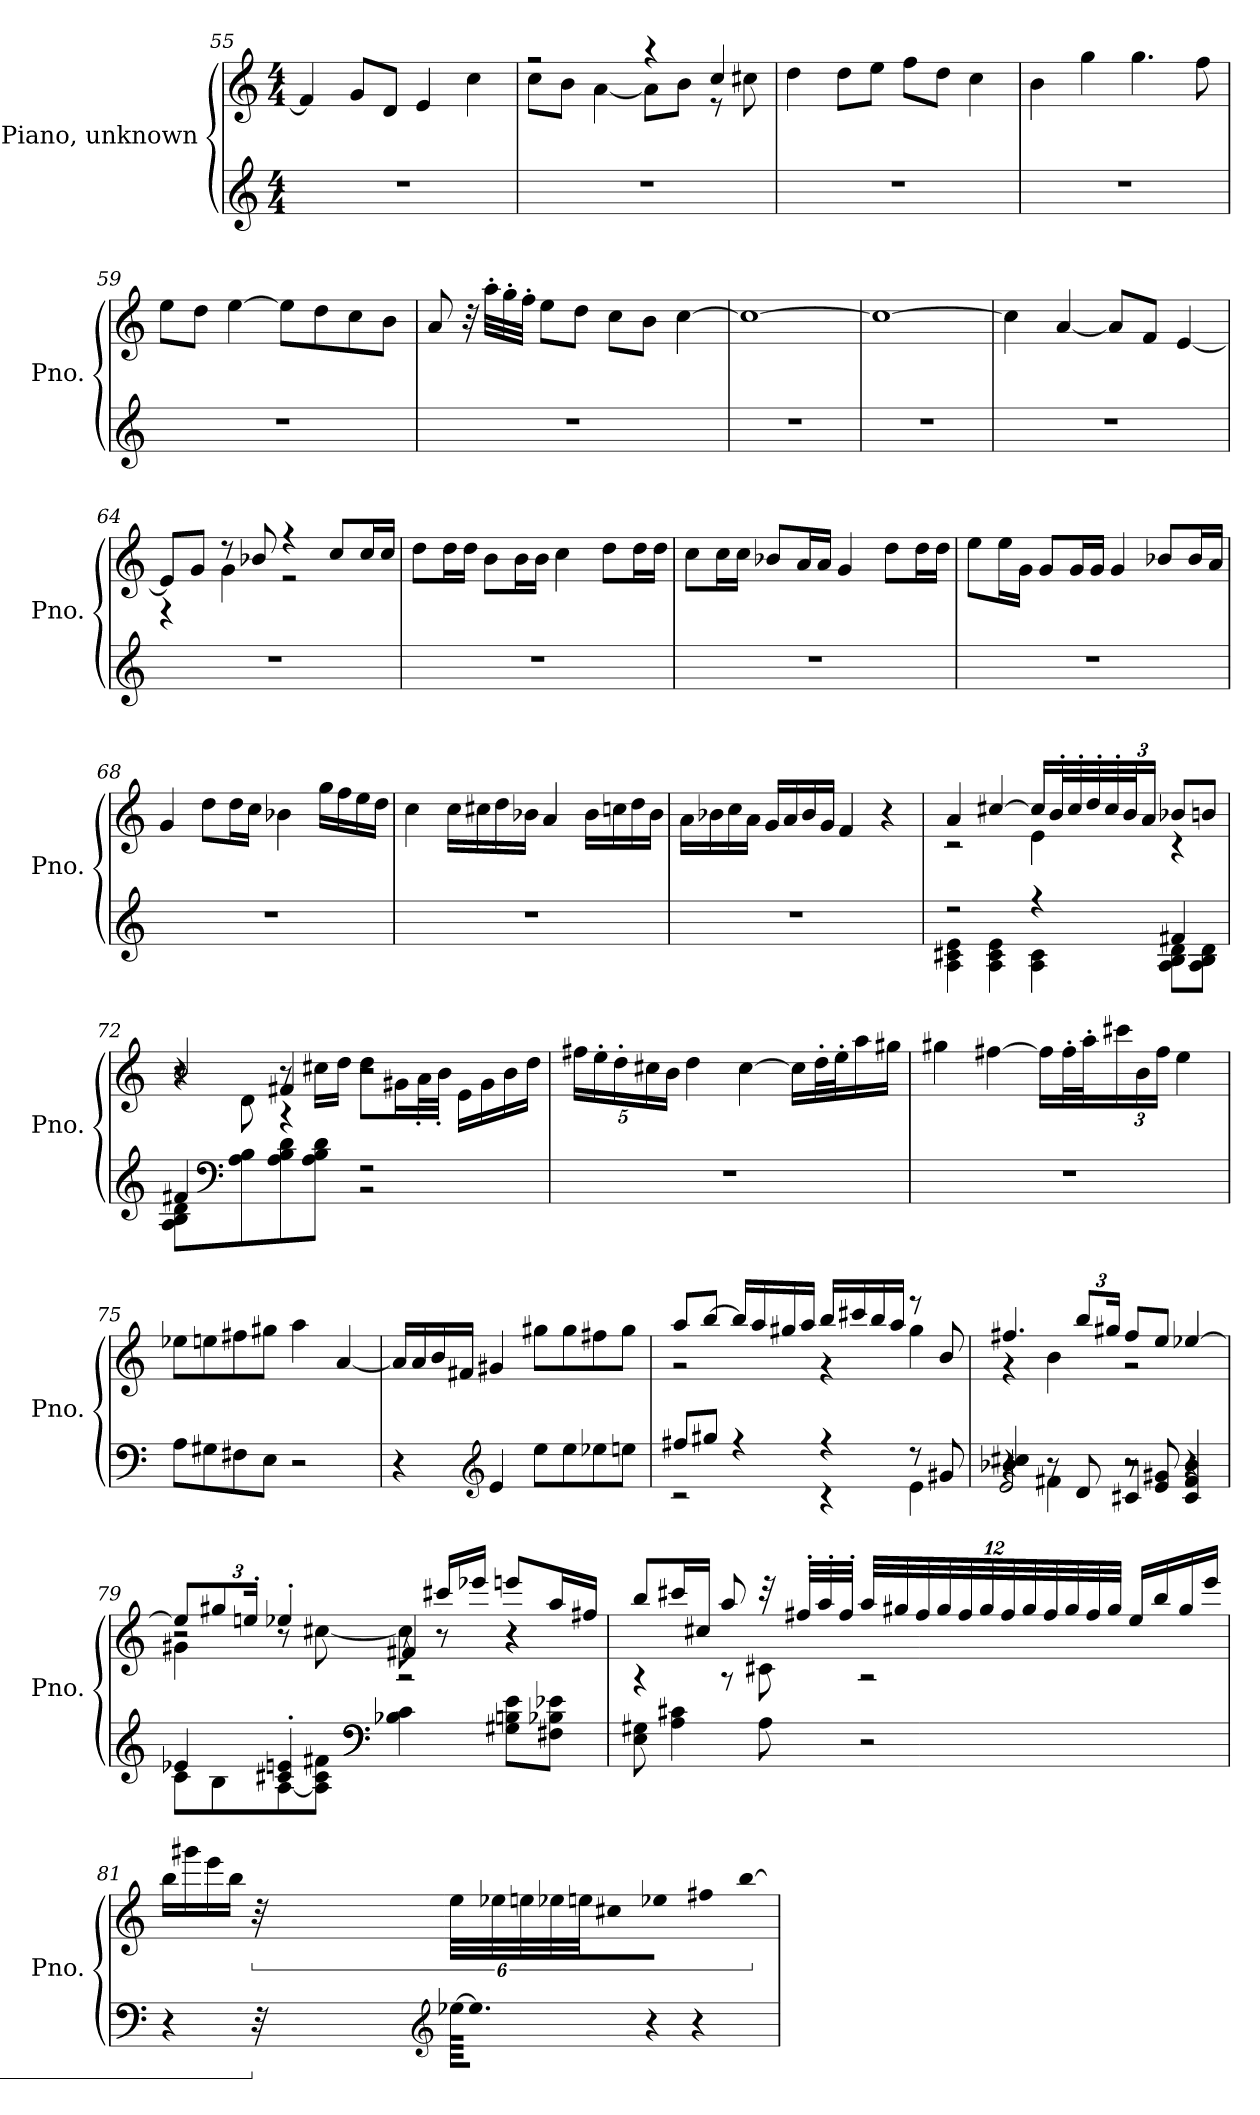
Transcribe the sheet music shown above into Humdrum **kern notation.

**kern	**kern
*part1	*part1
*staff2	*staff1
*I"Piano, unknown	*
*I'Pno.	*
*clefG2	*clefG2
*k[]	*k[]
*M4/4	*M4/4
=55	=55
1r	4f/]
.	8g/L
.	8d/J
.	4e/
.	4cc\
=56	=56
*	*^
1r	2r	8cc\L
.	.	8b\J
.	.	[4a\
.	4r	8a\L]
.	.	8b\J
.	4cc/	8r
.	.	8cc#X\
*	*v	*v
!!LO:LB:g=z
=57	=57
1r	4dd\
.	8dd\L
.	8ee\J
.	8ff\L
.	8dd\J
.	4cc\
=58	=58
1r	4b\
.	4gg\
.	4.gg\
.	8ff\
=59	=59
1r	8ee\L
.	8dd\J
.	[4ee\
.	8ee\L]
.	8dd\
.	8cc\
.	8b\J
=60	=60
1r	8a/
.	32r
.	32aa'\LLL
.	32gg'\
.	32ff'\JJJ
.	8ee\L
.	8dd\J
.	8cc\L
.	8b\J
.	[4cc\
=61	=61
1r	1cc_
=62	=62
1r	1cc_
=63	=63
1r	4cc\]
.	[4a/
.	8a/L]
.	8f/J
.	[4e/
!!LO:PB:g=z
=64	=64
*	*^
1r	8e/L]	4r
.	8g/J	.
.	8r	4g\
.	8b-X/	.
.	4r	2r
.	8cc/L	.
.	16cc/L	.
.	16cc/JJ	.
*	*v	*v
=65	=65
1r	8dd\L
.	16dd\L
.	16dd\JJ
.	8b\L
.	16b\L
.	16b\JJ
.	4cc\
.	8dd\L
.	16dd\L
.	16dd\JJ
=66	=66
1r	8cc\L
.	16cc\L
.	16cc\JJ
.	8b-X/L
.	16a/L
.	16a/JJ
.	4g/
.	8dd\L
.	16dd\L
.	16dd\JJ
=67	=67
1r	8ee\L
.	16ee\L
.	16g\JJ
.	8g/L
.	16g/L
.	16g/JJ
.	4g/
.	8b-X/L
.	16b-/L
.	16a/JJ
!!LO:LB:g=z
=68	=68
1r	4g/
.	8dd\L
.	16dd\L
.	16cc\JJ
.	4b-X\
.	16gg\LL
.	16ff\
.	16ee\
.	16dd\JJ
=69	=69
1r	4cc\
.	16cc\LL
.	16cc#X\
.	16dd\
.	16b-X\JJ
.	4a/
.	16b-\LL
.	16ccn\
.	16dd\
.	16b-\JJ
=70	=70
1r	16a\LL
.	16b-X\
.	16cc\
.	16a\JJ
.	16g/LL
.	16a/
.	16b-/
.	16g/JJ
.	4f/
.	4r
!!LO:LB:g=z
=71	=71
*^	*^
2r	4A\ 4c#X\ 4e\	4a/	2r
.	4A\ 4c#\ 4e\	[4cc#X/	.
4r	4A\ 4c#\	16cc#/LL]	4e\
.	.	32b'/L	.
.	.	32cc#'/	.
.	.	32dd'/	.
.	.	32cc#'/	.
*	*	*Xbrackettup	*
.	.	48b/J	.
.	.	24a/JJ	.
4f#X/	8A\ 8B\ 8d\L	8b-X/L	4r
.	8A\ 8B\ 8d\J	8bn/J	.
=72	=72	=72	=72
*	*	*	*^
4f#X/	8A\ 8B\ 8d\L	2b/	8r	4r
*clefF4	*	*	*	*
.	8A\ 8B\	.	8d\	.
4r	8A\ 8B\ 8d\	.	8r	4f#X/
.	8A\ 8B\ 8d\J	.	16cc#X\LL	.
.	.	.	16dd\JJ	.
2r	2r	2r	8dd\L	2r
.	.	.	16g#X\L	.
.	.	.	32a'\L	.
.	.	.	32b'\JJJ	.
.	.	.	16e\LL	.
.	.	.	16g#\	.
.	.	.	16b\	.
.	.	.	16dd\JJ	.
*v	*v	*	*	*
*	*v	*v	*v
!!LO:LB:g=z
=73	=73
1r	20ff#X\LL
.	20ee'\
.	20dd'\
.	20cc#X\
.	20b\JJ
.	4dd\
.	[4cc#\
.	16cc#\LL]
.	32dd'\L
.	32ee'\J
.	16aa\
.	16gg#X\JJ
=74	=74
1r	4gg#X\
.	[4ff#X\
.	16ff#\LL]
.	32ff#'\L
.	32aa'\J
.	24ccc#X\
.	24b\
.	24ff#\JJ
.	4ee\
=75	=75
8A\L	8ee-X\L
8G#X\	8een\
8F#X\	8ff#X\
8E\J	8gg#X\J
2r	4aa\
.	[4a/
!!LO:LB:g=z
=76	=76
4r	16a/LL]
.	16a/
.	16b/
.	16f#X/JJ
*clefG2	*
4e/	4g#X/
8ee\L	8gg#X\L
8ee\	8gg#\
8ee-X\	8ff#X\
8een\J	8gg#\J
=77	=77
*^	*^
8ff#X/L	2r	8aa/L	2r
8gg#X/J	.	[8bb/J	.
4r	.	16bb/LL]	.
.	.	16aa/	.
.	.	16gg#X/	.
.	.	16aa/JJ	.
4r	4r	16bb/LL	4r
.	.	16ccc#X/	.
.	.	16bb/	.
.	.	16aa/JJ	.
8r	4e\	8r	4gg#\
8g#X/	.	8b/	.
=78	=78	=78	=78
*	*^	*	*
4b-X/ 4cc#X/	4r	2e/	4.ff#X/	4r
8r	4f#X\	.	.	4b\
8d/	.	.	12bb/L	.
.	.	.	24gg#X/Jk	.
8r	2r	4c#X/	8ff#/L	2r
8e/ 8g#X/	.	.	8ee/J	.
4c#/ 4f#/ 4b-/	.	4r	[4ee-X/	.
*	*v	*v	*	*
!!LO:LB:g=z
=79	=79	=79	=79
*	*	*	*^
4e-X/	8c\L	8ee-/L]	4g#X\	2r
.	8B\	12gg#X/	.	.
.	.	24een'/Jk	.	.
4c#X/' 4en/'	[8A\	4ee-X'/	8r	.
.	8A\] 8c#\ 8f#X\J	.	[8cc#X\	.
*clefF4	*	*	*	*
2r	4B-X\ 4c#\	8r	8cc#\]	4f#X/
.	.	16ccc#X/LL	8r	.
.	.	16eee-X/JJ	.	.
.	8G#X\ 8Bn\ 8e\L	8eeen/L	4r	4r
.	8F#X\ 8B-X\ 8e-X\J	16aa/L	.	.
.	.	16ff#X/JJ	.	.
*v	*v	*	*	*
*	*	*v	*v
!!LO:PB:g=z
=80	=80	=80
8E\ 8G#X\	8bb/L	4r
4A\ 4c#X\	16ccc#X/L	.
.	16cc#X/JJ	.
.	8aa/	8r
8A\	32r	8c#X\
.	32ff#X'/LLL	.
.	32aa'/	.
.	32ff#'/JJJ	.
2r	48aa/LLL	2r
.	48gg#X/	.
.	48ff#/	.
.	48gg#/	.
.	48ff#/	.
.	48gg#/	.
.	48ff#/	.
.	48gg#/	.
.	48ff#/	.
.	48gg#/	.
.	48ff#/	.
.	48gg#/JJJ	.
.	16ee/LL	.
.	16bb/	.
.	16gg#/	.
.	16eee/JJ	.
*	*v	*v
!!LO:LB:g=z
=81	=81
4r	16bb\LL
.	16ggg#X\
.	16eee\
.	16bb\JJ
*	*brackettup
48r	48r
*clefG2	*
[96ee-X\KKLL	48ee\LLL
16.ee-\JJ]	.
.	48ee-X\
*	*Xbrackettup
.	48een\
.	48ee-X\
.	48een\J
8r	16cc#X\
.	16ee-X\JJ
2r	4ff#X\
.	[4bb\
=	=
*-	*-
